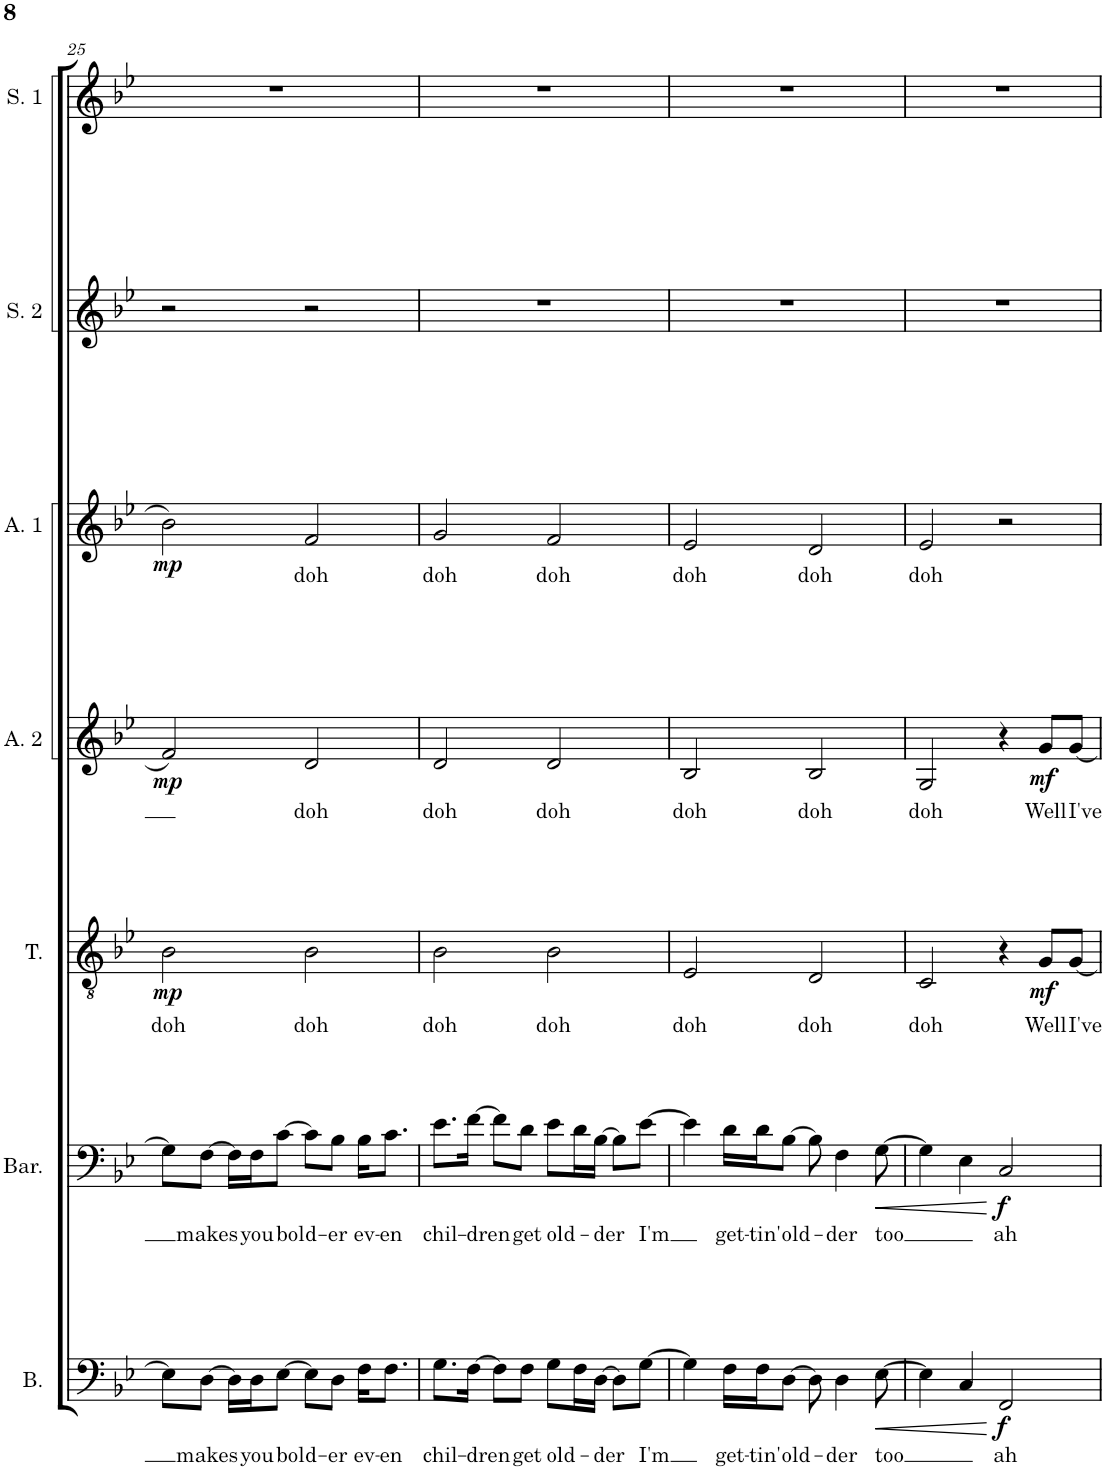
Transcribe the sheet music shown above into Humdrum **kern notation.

**kern	**text	**dynam	**kern	**text	**dynam	**kern	**text	**dynam	**kern	**text	**dynam	**kern	**text	**dynam	**kern	**kern
*part7	*part7	*part7	*part6	*part6	*part6	*part5	*part5	*part5	*part4	*part4	*part4	*part3	*part3	*part3	*part2	*part1
*staff7	*staff7	*staff7	*staff6	*staff6	*staff6	*staff5	*staff5	*staff5	*staff4	*staff4	*staff4	*staff3	*staff3	*staff3	*staff2	*staff1
*I"Scwash	*	*	*I"Xylophone	*	*	*I"Glon on the Cob	*	*	*I"Shoshallot	*	*	*I"Kylaflour	*	*	*I"Taro	*I"Tomadeline
*	*	*	*	*	*	*I'T.	*	*	*	*	*	*	*	*	*	*
!!LO:PB:g=z
*clefF4	*	*	*clefF4	*	*	*clefGv2	*	*	*clefG2	*	*	*clefG2	*	*	*clefG2	*clefG2
*k[b-e-]	*	*	*k[b-e-]	*	*	*k[b-e-]	*	*	*k[b-e-]	*	*	*k[b-e-]	*	*	*k[b-e-]	*k[b-e-]
*M4/4	*	*	*M4/4	*	*	*M4/4	*	*	*M4/4	*	*	*M4/4	*	*	*M4/4	*M4/4
=25	=25	=25	=25	=25	=25	=25	=25	=25	=25	=25	=25	=25	=25	=25	=25	=25
!	!	!	!	!	!	!	!LO:LY:b	!LO:DY:b	!	!	!LO:DY:b	!	!	!LO:DY:b	!	!
8E-\L]	.	.	8G\L]	.	.	2B-\	doh	mp	2f/	.	mp	2b-\	.	mp	2r	1r
!	!LO:LY:b	!	!	!LO:LY:b	!	!	!	!	!	!	!	!	!	!	!	!
[8D\J	makes	.	[8F\J	makes	.	.	.	.	.	.	.	.	.	.	.	.
16D\LL]	.	.	16F\LL]	.	.	.	.	.	.	.	.	.	.	.	.	.
!	!LO:LY:b	!	!	!LO:LY:b	!	!	!	!	!	!	!	!	!	!	!	!
16D\J	you	.	16F\J	you	.	.	.	.	.	.	.	.	.	.	.	.
!	!LO:LY:b	!	!	!LO:LY:b	!	!	!	!	!	!	!	!	!	!	!	!
[8E-\J	bold-	.	[8c\J	bold-	.	.	.	.	.	.	.	.	.	.	.	.
!	!	!	!	!	!	!	!LO:LY:b	!	!	!LO:LY:b	!	!	!LO:LY:b	!	!	!
8E-\L]	.	.	8c\L]	.	.	2B-\	doh	.	2d/	doh	.	2f/	doh	.	2r	.
!	!LO:LY:b	!	!	!LO:LY:b	!	!	!	!	!	!	!	!	!	!	!	!
8D\J	-er	.	8B-\J	-er	.	.	.	.	.	.	.	.	.	.	.	.
!	!LO:LY:b	!	!	!LO:LY:b	!	!	!	!	!	!	!	!	!	!	!	!
16F\KL	ev-	.	16B-\KL	ev-	.	.	.	.	.	.	.	.	.	.	.	.
!	!LO:LY:b	!	!	!LO:LY:b	!	!	!	!	!	!	!	!	!	!	!	!
8.F\J	-en	.	8.c\J	-en	.	.	.	.	.	.	.	.	.	.	.	.
=26	=26	=26	=26	=26	=26	=26	=26	=26	=26	=26	=26	=26	=26	=26	=26	=26
!	!LO:LY:b	!	!	!LO:LY:b	!	!	!LO:LY:b	!	!	!LO:LY:b	!	!	!LO:LY:b	!	!	!
8.G\L	chil-	.	8.e-\L	chil-	.	2B-\	doh	.	2d/	doh	.	2g/	doh	.	1r	1r
!	!LO:LY:b	!	!	!LO:LY:b	!	!	!	!	!	!	!	!	!	!	!	!
[16F\Jk	-dren	.	[16f\Jk	-dren	.	.	.	.	.	.	.	.	.	.	.	.
8F\L]	.	.	8f\L]	.	.	.	.	.	.	.	.	.	.	.	.	.
!	!LO:LY:b	!	!	!LO:LY:b	!	!	!	!	!	!	!	!	!	!	!	!
8F\J	get	.	8d\J	get	.	.	.	.	.	.	.	.	.	.	.	.
!	!LO:LY:b	!	!	!LO:LY:b	!	!	!LO:LY:b	!	!	!LO:LY:b	!	!	!LO:LY:b	!	!	!
8G\L	old-	.	8e-\L	old-	.	2B-\	doh	.	2d/	doh	.	2f/	doh	.	.	.
16F\L	.	.	16d\L	.	.	.	.	.	.	.	.	.	.	.	.	.
!	!LO:LY:b	!	!	!LO:LY:b	!	!	!	!	!	!	!	!	!	!	!	!
[16D\JJ	-der	.	[16B-\JJ	-der	.	.	.	.	.	.	.	.	.	.	.	.
8D\L]	.	.	8B-\L]	.	.	.	.	.	.	.	.	.	.	.	.	.
!	!LO:LY:b	!	!	!LO:LY:b	!	!	!	!	!	!	!	!	!	!	!	!
[8G\J	I'm	.	[8e-\J	I'm	.	.	.	.	.	.	.	.	.	.	.	.
=27	=27	=27	=27	=27	=27	=27	=27	=27	=27	=27	=27	=27	=27	=27	=27	=27
!	!	!	!	!	!	!	!LO:LY:b	!	!	!LO:LY:b	!	!	!LO:LY:b	!	!	!
4G\]	.	.	4e-\]	.	.	2E-/	doh	.	2B-/	doh	.	2e-/	doh	.	1r	1r
!	!LO:LY:b	!	!	!LO:LY:b	!	!	!	!	!	!	!	!	!	!	!	!
16F\LL	get-	.	16d\LL	get-	.	.	.	.	.	.	.	.	.	.	.	.
!	!LO:LY:b	!	!	!LO:LY:b	!	!	!	!	!	!	!	!	!	!	!	!
16F\J	-tin'	.	16d\J	-tin'	.	.	.	.	.	.	.	.	.	.	.	.
!	!LO:LY:b	!	!	!LO:LY:b	!	!	!	!	!	!	!	!	!	!	!	!
[8D\J	old-	.	[8B-\J	old-	.	.	.	.	.	.	.	.	.	.	.	.
!	!	!	!	!	!	!	!LO:LY:b	!	!	!LO:LY:b	!	!	!LO:LY:b	!	!	!
8D\]	.	.	8B-\]	.	.	2D/	doh	.	2B-/	doh	.	2d/	doh	.	.	.
!	!LO:LY:b	!	!	!LO:LY:b	!	!	!	!	!	!	!	!	!	!	!	!
4D\	-der	.	4F\	-der	.	.	.	.	.	.	.	.	.	.	.	.
!	!LO:LY:b	!LO:HP:b	!	!LO:LY:b	!LO:HP:b	!	!	!	!	!	!	!	!	!	!	!
[8E-\	too	<	[8G\	too	<	.	.	.	.	.	.	.	.	.	.	.
=28	=28	=28	=28	=28	=28	=28	=28	=28	=28	=28	=28	=28	=28	=28	=28	=28
!	!	!	!	!	!	!	!LO:LY:b	!	!	!LO:LY:b	!	!	!LO:LY:b	!	!	!
4E-\]	.	.	4G\]	.	.	2C/	doh	.	2G/	doh	.	2e-/	doh	.	1r	1r
4C/	.	.	4E-\	.	.	.	.	.	.	.	.	.	.	.	.	.
!	!LO:LY:b	!LO:DY:n=1:b	!	!LO:LY:b	!LO:DY:n=1:b	!	!	!	!	!	!	!	!	!	!	!
2FF/	ah	[ f	2C/	ah	[ f	4r	.	.	4r	.	.	2r	.	.	.	.
!	!	!	!	!	!	!	!LO:LY:b	!LO:DY:b	!	!LO:LY:b	!LO:DY:b	!	!	!	!	!
.	.	.	.	.	.	8G/L	Well	mf	8g/L	Well	mf	.	.	.	.	.
!	!	!	!	!	!	!	!LO:LY:b	!	!	!LO:LY:b	!	!	!	!	!	!
.	.	.	.	.	.	[8G/J	I've	.	[8g/J	I've	.	.	.	.	.	.
=	=	=	=	=	=	=	=	=	=	=	=	=	=	=	=	=
*-	*-	*-	*-	*-	*-	*-	*-	*-	*-	*-	*-	*-	*-	*-	*-	*-
